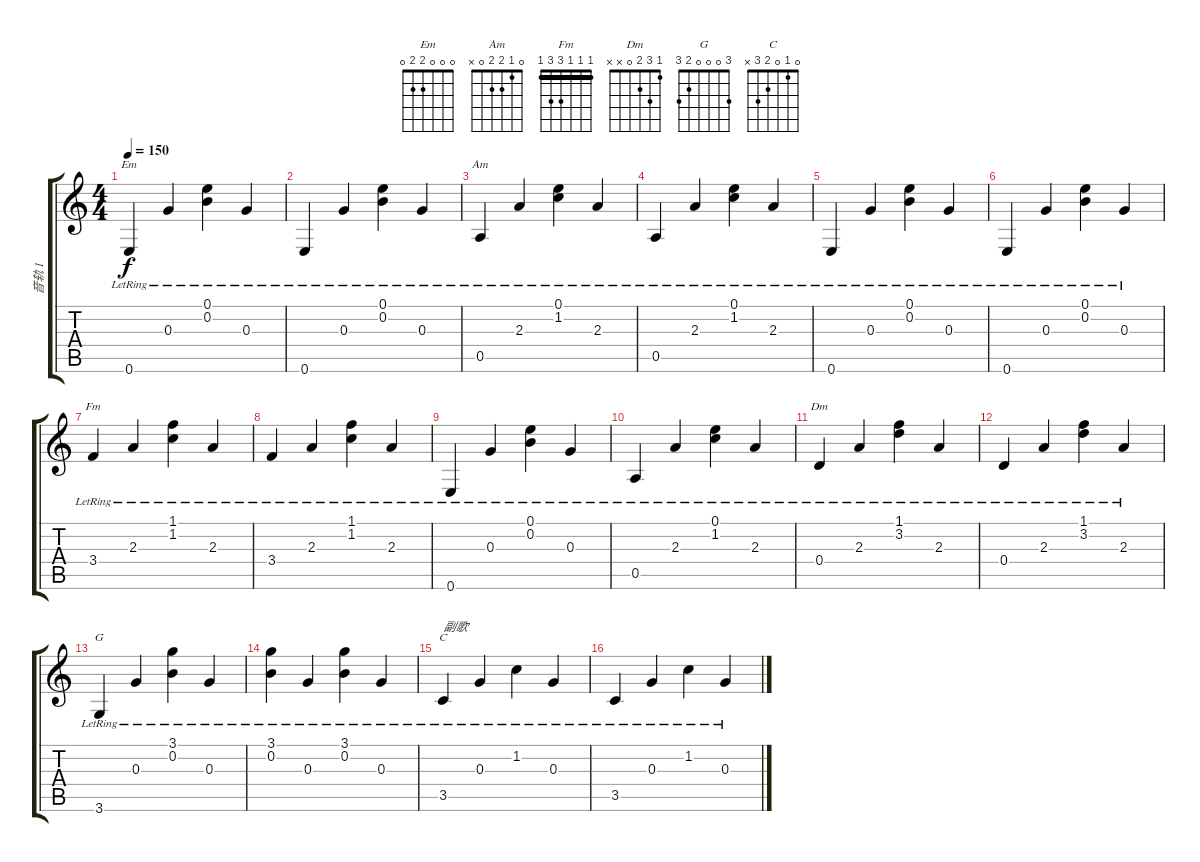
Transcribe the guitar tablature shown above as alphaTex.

\track ("音轨 1" "音轨 1") {instrument acousticguitarnylon}
\staff {score tabs}
\tuning (E4 B3 G3 D3 A2 E2) {hide}
\chord ("Em" 0 0 0 2 2 0)
\chord ("Am" 0 1 2 2 0 x)
\chord ("Fm" 1 1 1 3 3 1) {barre 1}
\chord ("Dm" 1 3 2 0 x x)
\chord ("G" 3 0 0 0 2 3)
\chord ("C" 0 1 0 2 3 x)
\ts (4 4)
\tempo 150
\clef g2
\ks c
0.6{lr}.4{ch "Em" dy f} 0.3{lr}.4 (0.1 0.2{lr}).4 0.3{lr}.4 |
0.6{lr}.4 0.3{lr}.4 (0.1 0.2{lr}).4 0.3{lr}.4 |
0.5{lr}.4{ch "Am"} 2.3{lr}.4 (0.1 1.2{lr}).4 2.3{lr}.4 |
0.5{lr}.4 2.3{lr}.4 (0.1 1.2{lr}).4 2.3{lr}.4 |
0.6{lr}.4 0.3{lr}.4 (0.1 0.2{lr}).4 0.3{lr}.4 |
0.6{lr}.4 0.3{lr}.4 (0.1 0.2{lr}).4 0.3{lr}.4 |
3.4{lr}.4{ch "Fm"} 2.3{lr}.4 (1.1 1.2{lr}).4 2.3{lr}.4 |
3.4{lr}.4 2.3{lr}.4 (1.1 1.2{lr}).4 2.3{lr}.4 |
0.6{lr}.4 0.3{lr}.4 (0.1 0.2{lr}).4 0.3{lr}.4 |
0.5{lr}.4 2.3{lr}.4 (0.1 1.2{lr}).4 2.3{lr}.4 |
0.4{lr}.4{ch "Dm"} 2.3{lr}.4 (1.1 3.2{lr}).4 2.3{lr}.4 |
0.4{lr}.4 2.3{lr}.4 (1.1 3.2{lr}).4 2.3{lr}.4 |
3.6{lr}.4{ch "G"} 0.3{lr}.4 (3.1{lr} 0.2{lr}).4 0.3{lr}.4 |
(3.1{lr} 0.2{lr}).4 0.3{lr}.4 (3.1{lr} 0.2{lr}).4 0.3{lr}.4 |
3.5{lr}.4{ch "C" txt "副歌"} 0.3{lr}.4 1.2{lr}.4 0.3{lr}.4 |
3.5{lr}.4 0.3{lr}.4 1.2{lr}.4 0.3{lr}.4
